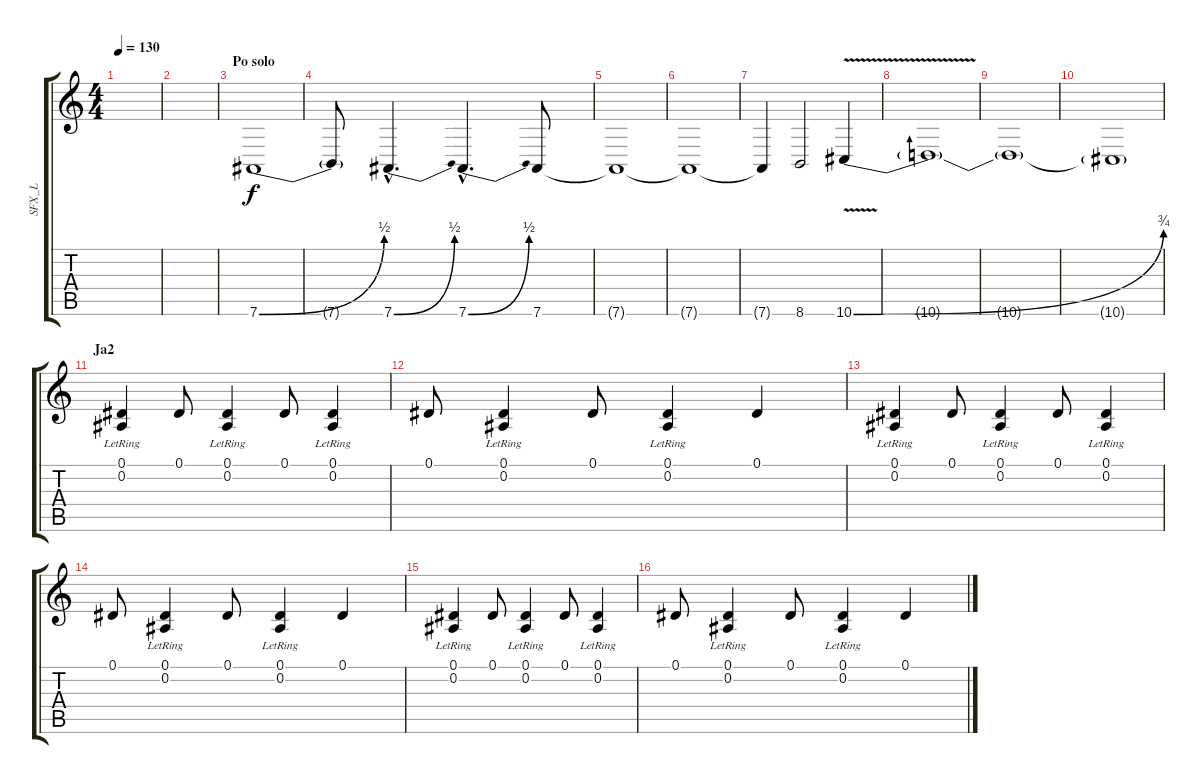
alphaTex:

\track ("SFX_L" "SFX_L") {instrument sitar}
\staff {score tabs}
\tuning (Eb4 Bb3 Gb3 Db3 Ab2 Eb2) {hide}
\ts (4 4)
\tempo 130
\clef g2
\ks c
|
|
\section ("" "Po solo")
7.6{be (bend 0 0 60 2)}.1{volume 9 balance 8 instrument guitarharmonics} |
7.6{t}.8 7.6{be (bend 0 0 60 2) hac}.4{d} 7.6{be (bend 0 0 60 2) hac}.4{d} 7.6.8 |
7.6{t}.1 |
7.6{t}.1 |
7.6{t}.4 8.6.2 10.6{be (bend 0 0 60 3) v}.4 |
10.6{t}.1 |
10.6{t}.1 |
10.6{t}.1 |
\section ("" "Ja2")
(0.1 0.2{lr}).4{volume 4 instrument electricguitarclean} 0.1.8 (0.1 0.2{lr}).4 0.1.8 (0.1 0.2{lr}).4 |
0.1.8 (0.1 0.2{lr}).4 0.1.8 (0.1 0.2{lr}).4 0.1.4 |
(0.1 0.2{lr}).4 0.1.8 (0.1 0.2{lr}).4 0.1.8 (0.1 0.2{lr}).4 |
0.1.8 (0.1 0.2{lr}).4 0.1.8 (0.1 0.2{lr}).4 0.1.4 |
(0.1 0.2{lr}).4 0.1.8 (0.1 0.2{lr}).4 0.1.8 (0.1 0.2{lr}).4 |
0.1.8 (0.1 0.2{lr}).4 0.1.8 (0.1 0.2{lr}).4 0.1.4
